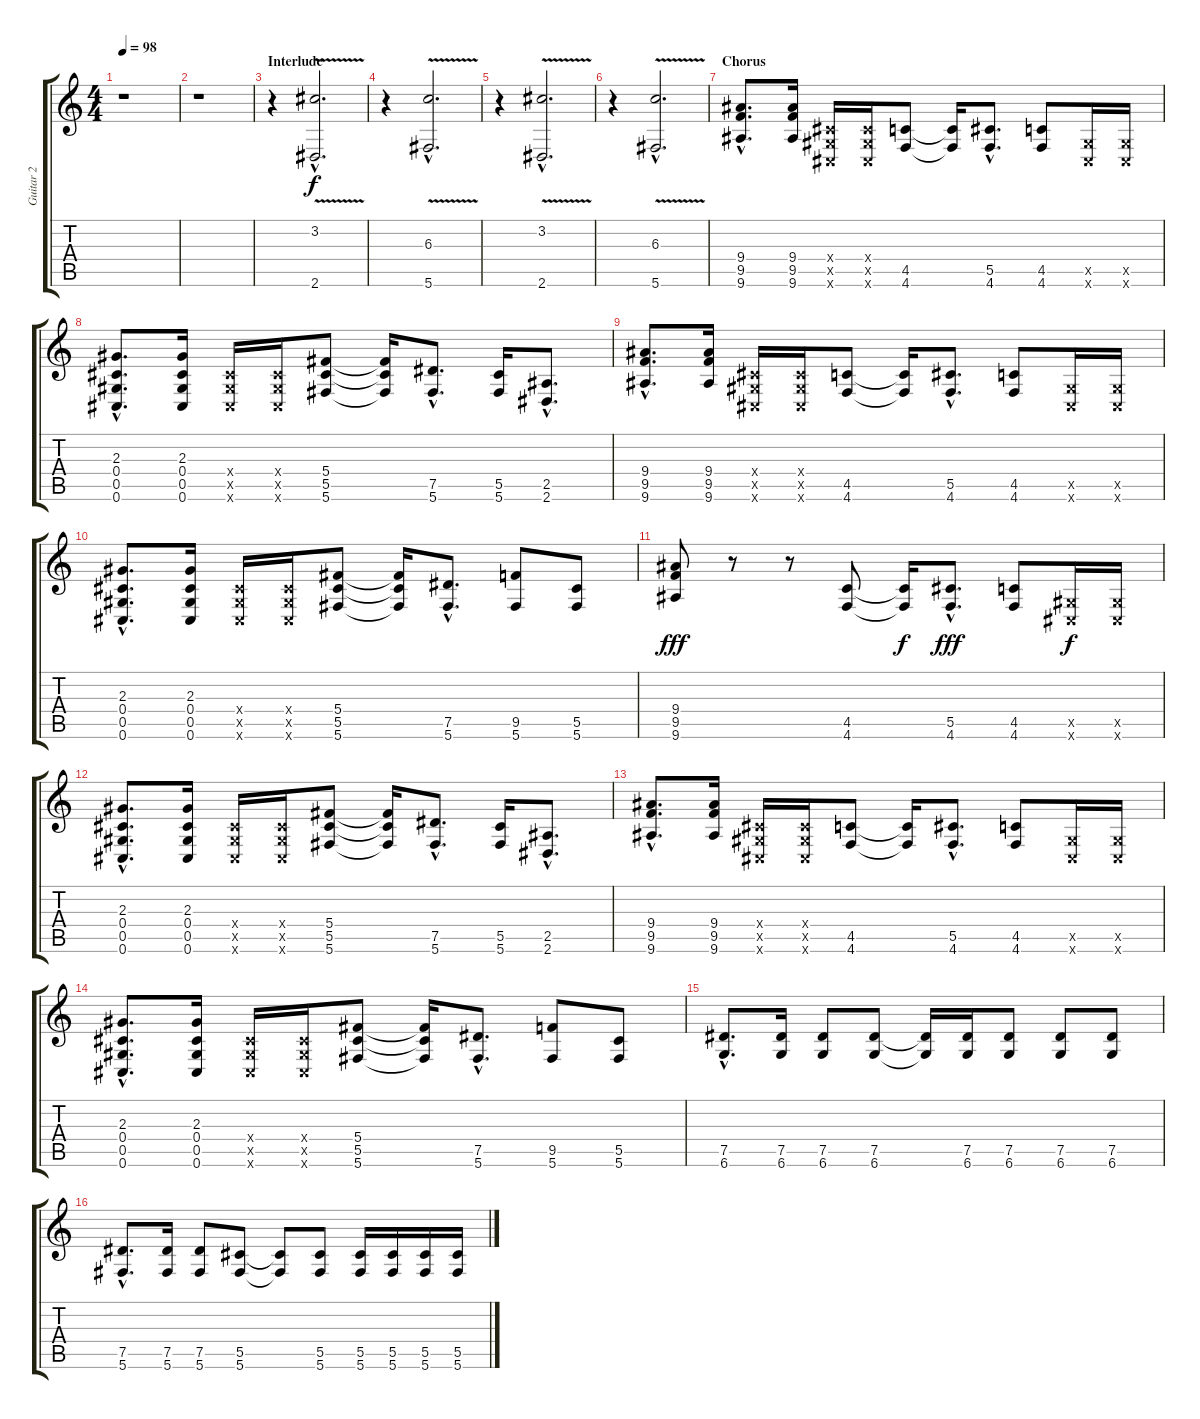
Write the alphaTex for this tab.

\track ("Guitar 2" "Guitar 2") {instrument distortionguitar}
\staff {score tabs}
\tuning (Eb4 Bb3 Gb3 Db3 Ab2 Db2) {hide}
\ts (4 4)
\tempo 98
\clef g2
\ks c
r.1{dy f} |
r.1 |
\section ("" "Interlude")
r.4{instrument electricguitarjazz} (3.2{v hac} 2.6{v hac}).2{d} |
r.4 (6.3{v hac} 5.6{v hac}).2{d} |
r.4 (3.2{v hac} 2.6{v hac}).2{d} |
r.4 (6.3{v hac} 5.6{v hac}).2{d} |
\section ("" "Chorus")
(9.4{hac} 9.5{hac} 9.6{hac}).8{d volume 16 instrument distortionguitar} (9.4 9.5 9.6).16 (0.4{x} 0.5{x} 0.6{x}).16 (0.4{x} 0.5{x} 0.6{x}).16 (4.5 4.6).8 (4.5{t} 4.6{t}).16 (5.5{hac} 4.6{hac}).8{d} (4.5 4.6).8 (0.5{x} 0.6{x}).16 (0.5{x} 0.6{x}).16 |
(2.3{hac} 0.4{hac} 0.5{hac} 0.6{hac}).8{d} (2.3 0.4 0.5 0.6).16 (0.4{x} 0.5{x} 0.6{x}).16 (0.4{x} 0.5{x} 0.6{x}).16 (5.4 5.5 5.6).8 (5.4{t} 5.5{t} 5.6{t}).16 (7.5{hac} 5.6{hac}).8{d} (5.5 5.6).16 (2.5{hac} 2.6{hac}).8{d} |
(9.4{hac} 9.5{hac} 9.6{hac}).8{d} (9.4 9.5 9.6).16 (0.4{x} 0.5{x} 0.6{x}).16 (0.4{x} 0.5{x} 0.6{x}).16 (4.5 4.6).8 (4.5{t} 4.6{t}).16 (5.5{hac} 4.6{hac}).8{d} (4.5 4.6).8 (0.5{x} 0.6{x}).16 (0.5{x} 0.6{x}).16 |
(2.3{hac} 0.4{hac} 0.5{hac} 0.6{hac}).8{d} (2.3 0.4 0.5 0.6).16 (0.4{x} 0.5{x} 0.6{x}).16 (0.4{x} 0.5{x} 0.6{x}).16 (5.4 5.5 5.6).8 (5.4{t} 5.5{t} 5.6{t}).16 (7.5{hac} 5.6{hac}).8{d} (9.5 5.6).8 (5.5 5.6).8 |
(9.4 9.5 9.6).8{dy fff} r.8 r.8 (4.5 4.6).8 (4.5{t} 4.6{t}).16{dy f} (5.5{hac} 4.6{hac}).8{d dy fff} (4.5 4.6).8 (0.5{x} 0.6{x}).16{dy f} (0.5{x} 0.6{x}).16 |
(2.3{hac} 0.4{hac} 0.5{hac} 0.6{hac}).8{d} (2.3 0.4 0.5 0.6).16 (0.4{x} 0.5{x} 0.6{x}).16 (0.4{x} 0.5{x} 0.6{x}).16 (5.4 5.5 5.6).8 (5.4{t} 5.5{t} 5.6{t}).16 (7.5{hac} 5.6{hac}).8{d} (5.5 5.6).16 (2.5{hac} 2.6{hac}).8{d} |
(9.4{hac} 9.5{hac} 9.6{hac}).8{d} (9.4 9.5 9.6).16 (0.4{x} 0.5{x} 0.6{x}).16 (0.4{x} 0.5{x} 0.6{x}).16 (4.5 4.6).8 (4.5{t} 4.6{t}).16 (5.5{hac} 4.6{hac}).8{d} (4.5 4.6).8 (0.5{x} 0.6{x}).16 (0.5{x} 0.6{x}).16 |
(2.3{hac} 0.4{hac} 0.5{hac} 0.6{hac}).8{d} (2.3 0.4 0.5 0.6).16 (0.4{x} 0.5{x} 0.6{x}).16 (0.4{x} 0.5{x} 0.6{x}).16 (5.4 5.5 5.6).8 (5.4{t} 5.5{t} 5.6{t}).16 (7.5{hac} 5.6{hac}).8{d} (9.5 5.6).8 (5.5 5.6).8 |
(7.5{hac} 6.6{hac}).8{d} (7.5 6.6).16 (7.5 6.6).8 (7.5 6.6).8 (7.5{t} 6.6{t}).16 (7.5 6.6).16 (7.5 6.6).8 (7.5 6.6).8 (7.5 6.6).8 |
(7.5{hac} 5.6{hac}).8{d} (7.5 5.6).16 (7.5 5.6).8 (5.5 5.6).8 (5.5{t} 5.6{t}).8 (5.5 5.6).8 (5.5 5.6).16 (5.5 5.6).16 (5.5 5.6).16 (5.5 5.6).16
